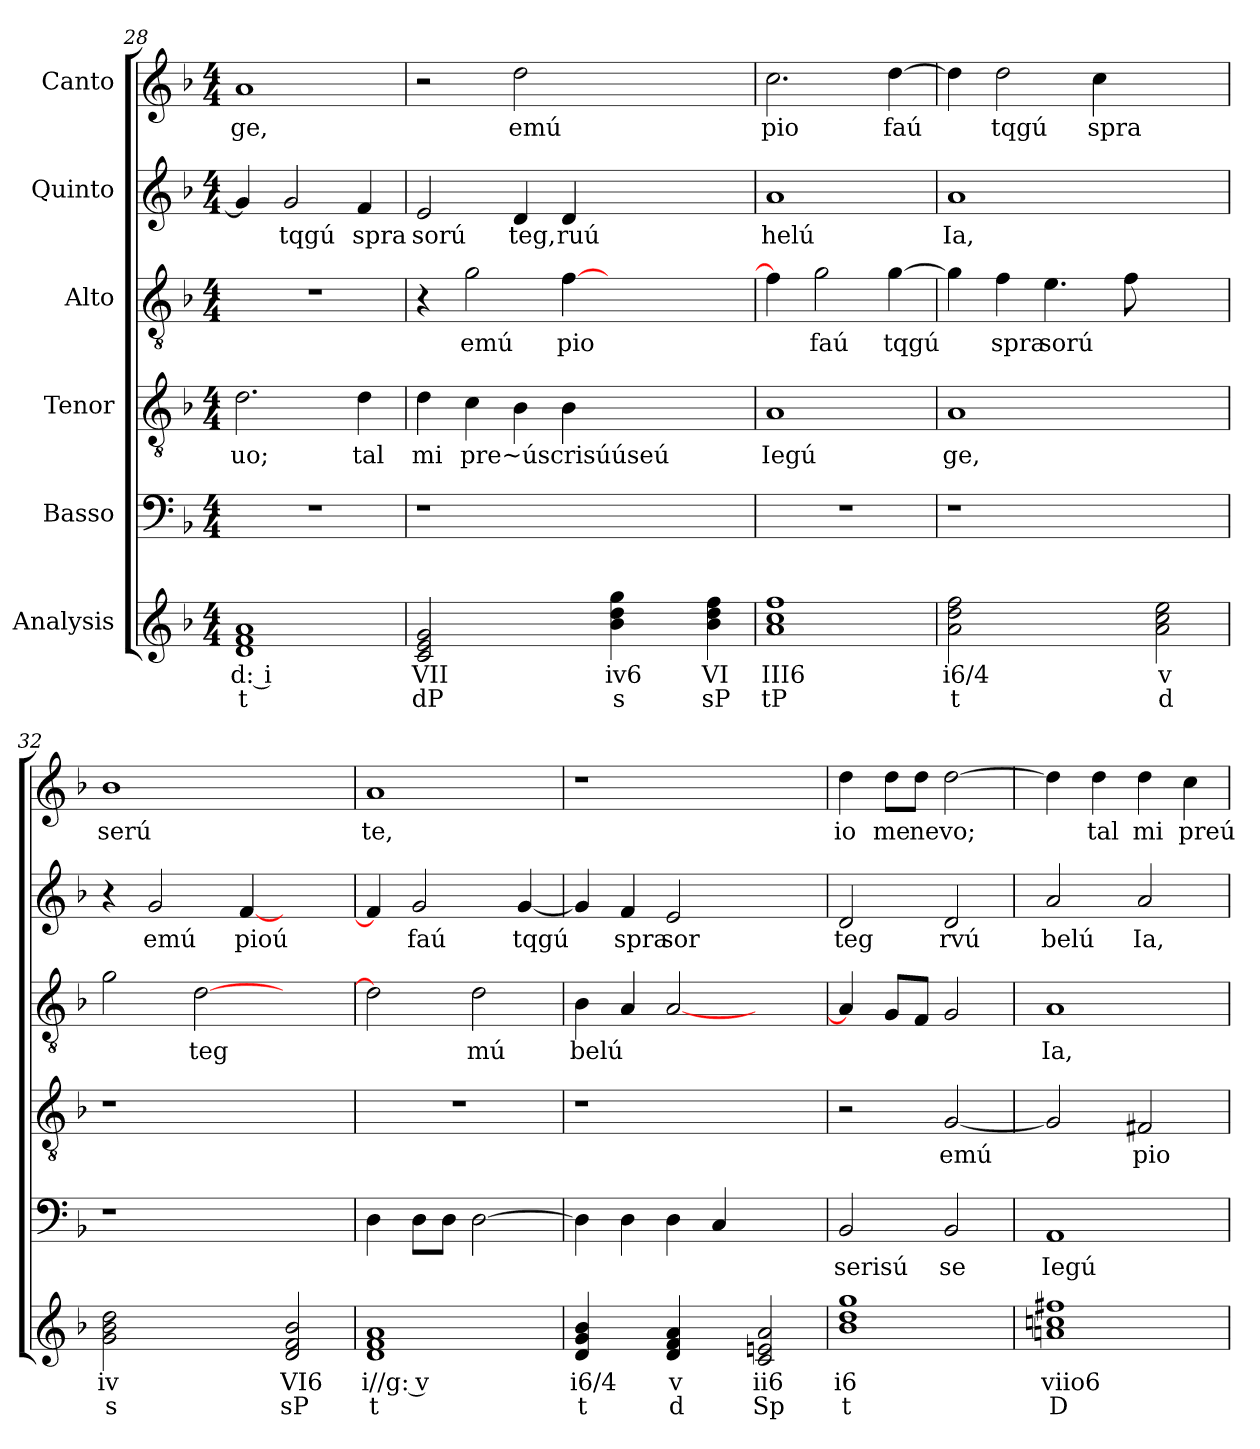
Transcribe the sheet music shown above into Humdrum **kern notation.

**kern	**text	**text	**kern	**text	**kern	**text	**kern	**text	**kern	**text	**kern	**text
*part6	*part6	*part6	*part5	*part5	*part4	*part4	*part3	*part3	*part2	*part2	*part1	*part1
*staff6	*staff6	*staff6	*staff5	*staff5	*staff4	*staff4	*staff3	*staff3	*staff2	*staff2	*staff1	*staff1
*I"Analysis	*	*	*I"Basso	*	*I"Tenor	*	*I"Alto	*	*I"Quinto	*	*I"Canto	*
*	*	*	*clefF4	*	*clefGv2	*	*clefGv2	*	*clefG2	*	*clefG2	*
*k[b-]	*	*	*k[b-]	*	*k[b-]	*	*k[b-]	*	*k[b-]	*	*k[b-]	*
*	*	*	*F:	*	*F:	*	*F:	*	*F:	*	*F:	*
*M4/4	*	*	*M4/4	*	*M4/4	*	*M4/4	*	*M4/4	*	*M4/4	*
=28	=28	=28	=28	=28	=28	=28	=28	=28	=28	=28	=28	=28
!	!	!	!	!	!	!LO:LY:b	!	!	!	!	!	!
!	!	!	!	!	!	!	!	!	!	!	!	!LO:LY:b
1d 1f 1a	d: i	t	1r	.	2.d\	uo;	1r	.	4g/]	.	1a	ge,
!	!	!	!	!	!	!	!	!	!	!LO:LY:b	!	!
.	.	.	.	.	.	.	.	.	2g/	tqgú	.	.
!	!	!	!	!	!	!LO:LY:b	!	!	!	!	!	!
!	!	!	!	!	!	!	!	!	!	!LO:LY:b	!	!
.	.	.	.	.	4d\	tal	.	.	4f/	spra	.	.
=29	=29	=29	=29	=29	=29	=29	=29	=29	=29	=29	=29	=29
!	!	!	!	!	!	!LO:LY:b	!	!	!	!	!	!
!	!	!	!	!	!	!	!	!	!	!LO:LY:b	!	!
2c 2e 2g	VII	dP	1r	.	4d\	mi	4r	.	2e/	sorú	2r	.
!	!	!	!	!	!	!LO:LY:b	!	!	!	!	!	!
!	!	!	!	!	!	!	!	!LO:LY:b	!	!	!	!
.	.	.	.	.	4c\	pre~úscrisúúseú	2g\	emú	.	.	.	.
!	!	!	!	!	!	!	!	!	!	!LO:LY:b	!	!
!	!	!	!	!	!	!	!	!	!	!	!	!LO:LY:b
2ryy	.	.	.	.	4B-\	.	.	.	4d/	teg,	2dd\	emú
!	!	!	!	!	!	!	!	!LO:LY:b	!	!	!	!
!	!	!	!	!	!	!	!	!	!	!LO:LY:b	!	!
.	.	.	.	.	4B-\	.	[4f\	pio	4d/	ruú	.	.
4b- 4dd 4gg	iv6	s	2.ryy	.	2.ryy	.	2.ryy	.	2.ryy	.	2.ryy	.
4ryy	.	.	.	.	.	.	.	.	.	.	.	.
4b- 4dd 4ff	VI	sP	.	.	.	.	.	.	.	.	.	.
=30	=30	=30	=30	=30	=30	=30	=30	=30	=30	=30	=30	=30
!	!	!	!	!	!	!LO:LY:b	!	!	!	!	!	!
!	!	!	!	!	!	!	!	!	!	!LO:LY:b	!	!
!	!	!	!	!	!	!	!	!	!	!	!	!LO:LY:b
1a 1cc 1ff	III6	tP	1r	.	1A	Iegú	4f\]	.	1a	helú	2.cc\	pio
!	!	!	!	!	!	!	!	!LO:LY:b	!	!	!	!
.	.	.	.	.	.	.	2g\	faú	.	.	.	.
!	!	!	!	!	!	!	!	!LO:LY:b	!	!	!	!
!	!	!	!	!	!	!	!	!	!	!	!	!LO:LY:b
.	.	.	.	.	.	.	[4g\	tqgú	.	.	[4dd\	faú
=31	=31	=31	=31	=31	=31	=31	=31	=31	=31	=31	=31	=31
!	!	!	!	!	!	!LO:LY:b	!	!	!	!	!	!
!	!	!	!	!	!	!	!	!	!	!LO:LY:b	!	!
2a 2dd 2ff	i6/4	t	1r	.	1A	ge,	4g\]	.	1a	Ia,	4dd\]	.
!	!	!	!	!	!	!	!	!LO:LY:b	!	!	!	!
!	!	!	!	!	!	!	!	!	!	!	!	!LO:LY:b
.	.	.	.	.	.	.	4f\	spra	.	.	2dd\	tqgú
!	!	!	!	!	!	!	!	!LO:LY:b	!	!	!	!
2ryy	.	.	.	.	.	.	4.e\	sorú	.	.	.	.
!	!	!	!	!	!	!	!	!	!	!	!	!LO:LY:b
.	.	.	.	.	.	.	.	.	.	.	4cc\	spra
.	.	.	.	.	.	.	8f\	.	.	.	.	.
2a 2cc 2ee	v	d	2ryy	.	2ryy	.	2ryy	.	2ryy	.	2ryy	.
=32	=32	=32	=32	=32	=32	=32	=32	=32	=32	=32	=32	=32
!	!	!	!	!	!	!	!	!	!	!	!	!LO:LY:b
2g 2b- 2dd	iv	s	1r	.	1r	.	2g\	.	4r	.	1b-	serú
!	!	!	!	!	!	!	!	!	!	!LO:LY:b	!	!
.	.	.	.	.	.	.	.	.	2g/	emú	.	.
!	!	!	!	!	!	!	!	!LO:LY:b	!	!	!	!
2ryy	.	.	.	.	.	.	[2d\	teg	.	.	.	.
!	!	!	!	!	!	!	!	!	!	!LO:LY:b	!	!
.	.	.	.	.	.	.	.	.	[4f/	pioú	.	.
2d 2f 2b-	VI6	sP	2ryy	.	2ryy	.	2ryy	.	2ryy	.	2ryy	.
=33	=33	=33	=33	=33	=33	=33	=33	=33	=33	=33	=33	=33
!	!	!	!	!	!	!	!	!	!	!	!	!LO:LY:b
1d 1f 1a	i//g: v	t	4D\	.	1r	.	2d\]	.	4f/]	.	1a	te,
!	!	!	!	!	!	!	!	!	!	!LO:LY:b	!	!
.	.	.	8D\L	.	.	.	.	.	2g/	faú	.	.
.	.	.	8D\J	.	.	.	.	.	.	.	.	.
!	!	!	!	!	!	!	!	!LO:LY:b	!	!	!	!
.	.	.	[2D\	.	.	.	2d\	mú	.	.	.	.
!	!	!	!	!	!	!	!	!	!	!LO:LY:b	!	!
.	.	.	.	.	.	.	.	.	[4g/	tqgú	.	.
=34	=34	=34	=34	=34	=34	=34	=34	=34	=34	=34	=34	=34
!	!	!	!	!	!	!	!	!LO:LY:b	!	!	!	!
4d 4g 4b-	i6/4	t	4D\]	.	1r	.	4B-\	belú	4g/]	.	1r	.
!	!	!	!	!	!	!	!	!	!	!LO:LY:b	!	!
4ryy	.	.	4D\	.	.	.	4A/	.	4f/	spra	.	.
!	!	!	!	!	!	!	!	!	!	!LO:LY:b	!	!
4d 4f 4a	v	d	4D\	.	.	.	[2A/	.	2e/	sor	.	.
4ryy	.	.	4C/	.	.	.	.	.	.	.	.	.
2c 2en 2a	ii6	Sp	2ryy	.	2ryy	.	2ryy	.	2ryy	.	2ryy	.
=35	=35	=35	=35	=35	=35	=35	=35	=35	=35	=35	=35	=35
!	!	!	!	!LO:LY:b	!	!	!	!	!	!	!	!
!	!	!	!	!	!	!	!	!	!	!LO:LY:b	!	!
!	!	!	!	!	!	!	!	!	!	!	!	!LO:LY:b
1b- 1dd 1gg	i6	t	2BB-/	serisú	2r	.	4A/]	.	2d/	teg	4dd\	io
!	!	!	!	!	!	!	!	!	!	!	!	!LO:LY:b
.	.	.	.	.	.	.	8G/L	.	.	.	8dd\L	me
!	!	!	!	!	!	!	!	!	!	!	!	!LO:LY:b
.	.	.	.	.	.	.	8F/J	.	.	.	8dd\J	ne
!	!	!	!	!LO:LY:b	!	!	!	!	!	!	!	!
!	!	!	!	!	!	!LO:LY:b	!	!	!	!	!	!
!	!	!	!	!	!	!	!	!	!	!LO:LY:b	!	!
!	!	!	!	!	!	!	!	!	!	!	!	!LO:LY:b
.	.	.	2BB-/	se	[2G/	emú	2G/	.	2d/	rvú	[2dd\	vo;
=36	=36	=36	=36	=36	=36	=36	=36	=36	=36	=36	=36	=36
!	!	!	!	!LO:LY:b	!	!	!	!	!	!	!	!
!	!	!	!	!	!	!	!	!LO:LY:b	!	!	!	!
!	!	!	!	!	!	!	!	!	!	!LO:LY:b	!	!
1an 1ccn 1ff#X	viio6	D	1AA	Iegú	2G/]	.	1A	Ia,	2a/	belú	4dd\]	.
!	!	!	!	!	!	!	!	!	!	!	!	!LO:LY:b
.	.	.	.	.	.	.	.	.	.	.	4dd\	tal
!	!	!	!	!	!	!LO:LY:b	!	!	!	!	!	!
!	!	!	!	!	!	!	!	!	!	!LO:LY:b	!	!
!	!	!	!	!	!	!	!	!	!	!	!	!LO:LY:b
.	.	.	.	.	2F#X/	pio	.	.	2a/	Ia,	4dd\	mi
!	!	!	!	!	!	!	!	!	!	!	!	!LO:LY:b
.	.	.	.	.	.	.	.	.	.	.	4cc\	preú
=	=	=	=	=	=	=	=	=	=	=	=	=
*-	*-	*-	*-	*-	*-	*-	*-	*-	*-	*-	*-	*-
